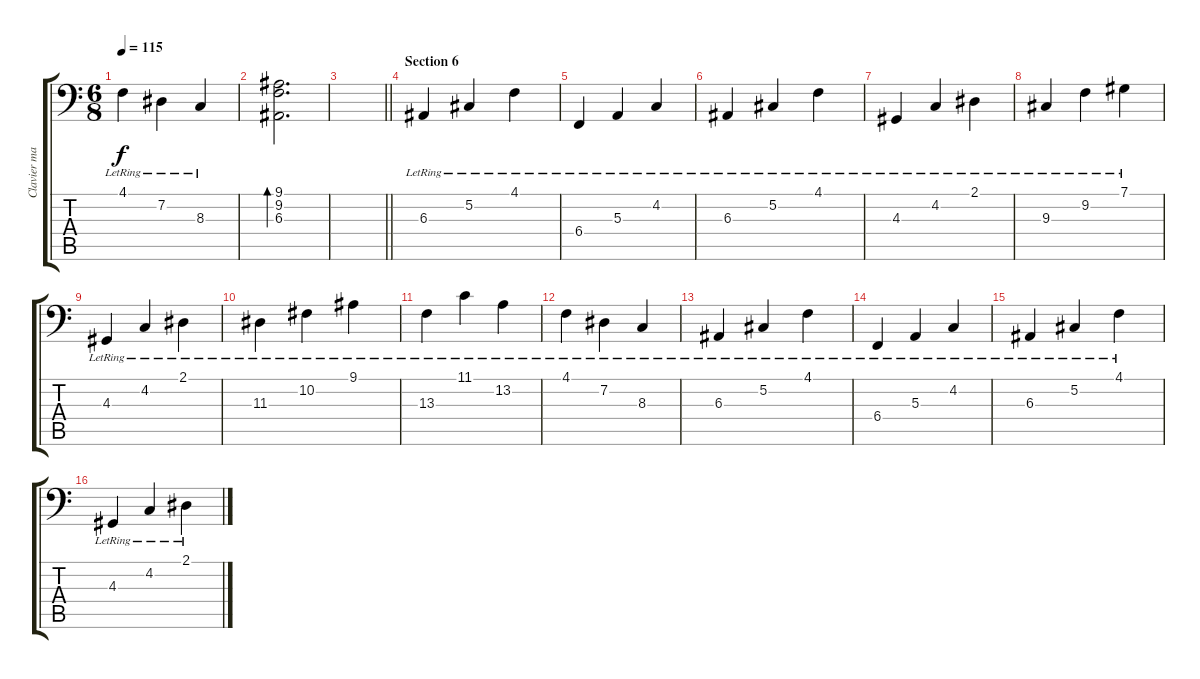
\track ("Clavier main Gauche" "Clavier ma") {instrument harpsichord}
\staff {score tabs}
\tuning (Db3 Ab2 E2 B1 Gb1 Db1) {hide}
\ts (6 8)
\tempo 115
\clef f4
\ks c
4.1{lr}.4{dy f} 7.2{lr}.4 8.3{lr}.4 |
(9.1 9.2 6.3).2{d bd 480} |
\barLineRight lightlight
|
\section ("" "Section 6")
6.3{lr}.4 5.2{lr}.4 4.1{lr}.4 |
6.4{lr}.4 5.3{lr}.4 4.2{lr}.4 |
6.3{lr}.4 5.2{lr}.4 4.1{lr}.4 |
4.3{lr}.4 4.2{lr}.4 2.1{lr}.4 |
9.3{lr}.4 9.2{lr}.4 7.1{lr}.4 |
4.3{lr}.4 4.2{lr}.4 2.1{lr}.4 |
11.3{lr}.4 10.2{lr}.4 9.1{lr}.4 |
13.3{lr}.4 11.1{lr}.4 13.2{lr}.4 |
4.1{lr}.4 7.2{lr}.4 8.3{lr}.4 |
6.3{lr}.4 5.2{lr}.4 4.1{lr}.4 |
6.4{lr}.4 5.3{lr}.4 4.2{lr}.4 |
6.3{lr}.4 5.2{lr}.4 4.1{lr}.4 |
4.3{lr}.4 4.2{lr}.4 2.1{lr}.4
